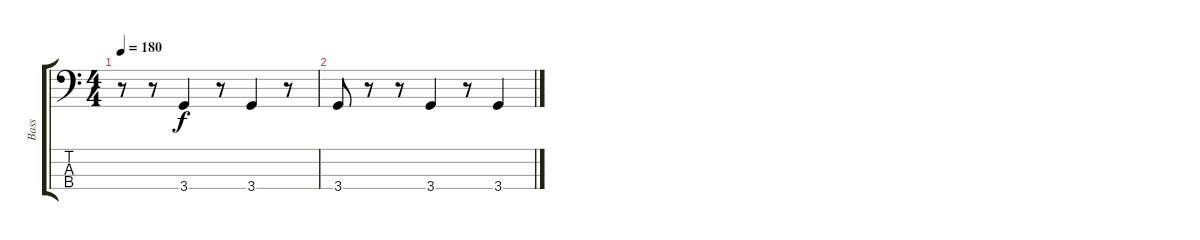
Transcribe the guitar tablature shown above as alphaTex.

\track ("Bass" "Bass") {instrument electricbassfinger}
\staff {score tabs}
\tuning (G2 D2 A1 E1) {hide}
\ts (4 4)
\tempo 180
\clef f4
\ks c
r.8{dy f} r.8 3.4.4 r.8 3.4.4 r.8 |
3.4.8 r.8 r.8 3.4.4 r.8 3.4.4
